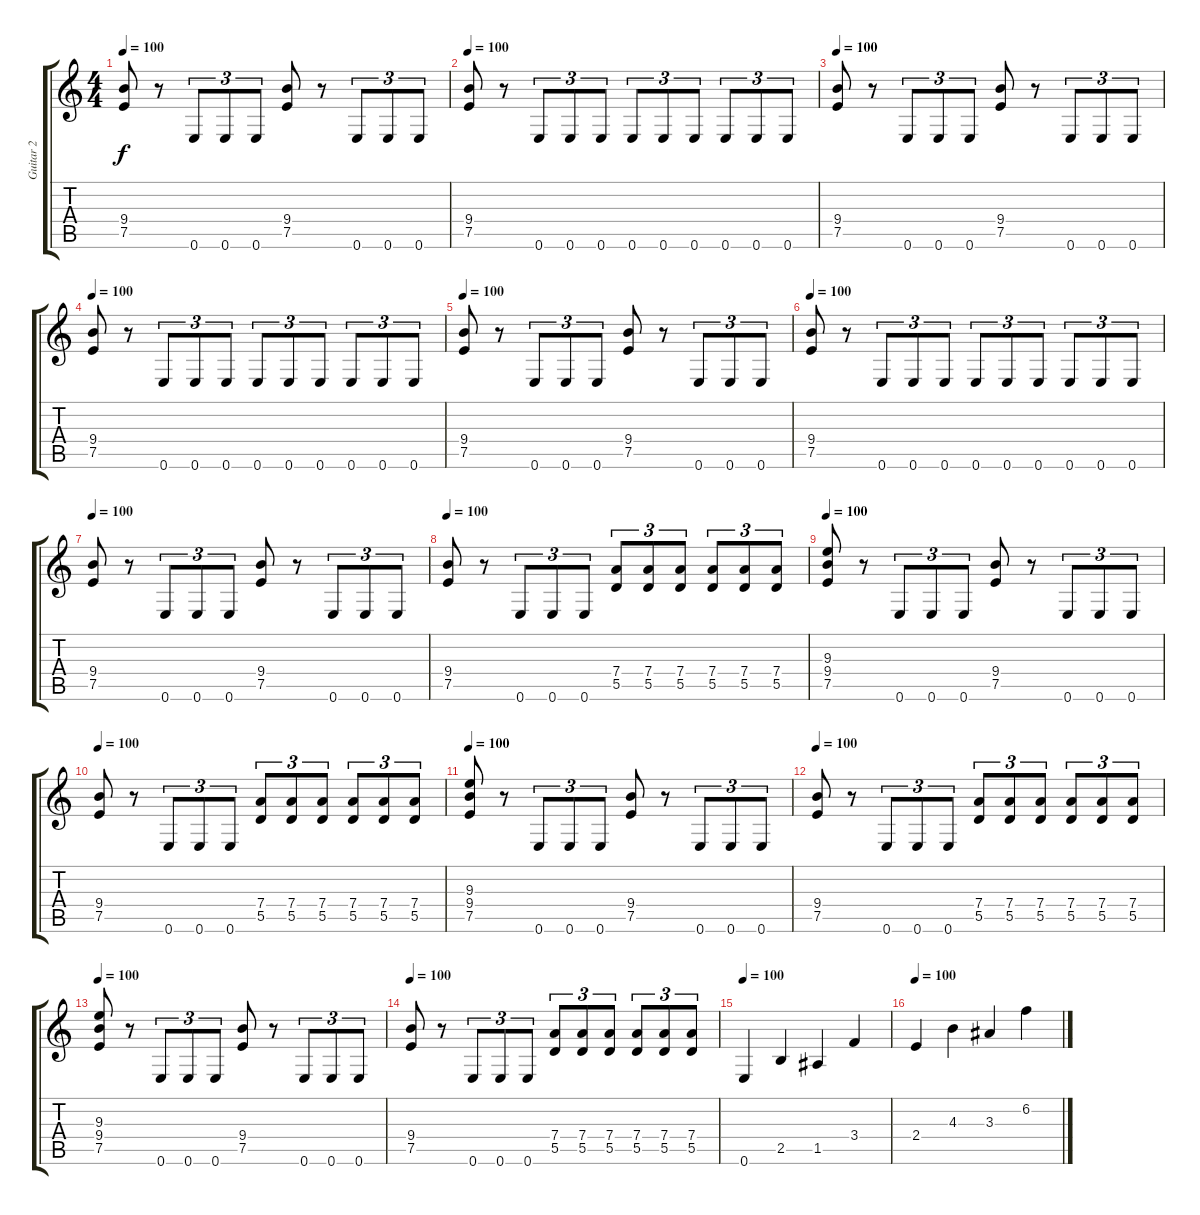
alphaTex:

\track ("Guitar 2" "Guitar 2") {instrument distortionguitar}
\staff {score tabs}
\tuning (E4 B3 G3 D3 A2 E2) {hide}
\ts (4 4)
\tempo 100
\clef g2
\ks c
(9.4 7.5).8{dy f} r.8 0.6.8{tu (3 2)} 0.6.8{tu (3 2)} 0.6.8{tu (3 2)} (9.4 7.5).8 r.8 0.6.8{tu (3 2)} 0.6.8{tu (3 2)} 0.6.8{tu (3 2)} |
\tempo 100
(9.4 7.5).8 r.8 0.6.8{tu (3 2)} 0.6.8{tu (3 2)} 0.6.8{tu (3 2)} 0.6.8{tu (3 2)} 0.6.8{tu (3 2)} 0.6.8{tu (3 2)} 0.6.8{tu (3 2)} 0.6.8{tu (3 2)} 0.6.8{tu (3 2)} |
\tempo 100
(9.4 7.5).8 r.8 0.6.8{tu (3 2)} 0.6.8{tu (3 2)} 0.6.8{tu (3 2)} (9.4 7.5).8 r.8 0.6.8{tu (3 2)} 0.6.8{tu (3 2)} 0.6.8{tu (3 2)} |
\tempo 100
(9.4 7.5).8 r.8 0.6.8{tu (3 2)} 0.6.8{tu (3 2)} 0.6.8{tu (3 2)} 0.6.8{tu (3 2)} 0.6.8{tu (3 2)} 0.6.8{tu (3 2)} 0.6.8{tu (3 2)} 0.6.8{tu (3 2)} 0.6.8{tu (3 2)} |
\tempo 100
(9.4 7.5).8 r.8 0.6.8{tu (3 2)} 0.6.8{tu (3 2)} 0.6.8{tu (3 2)} (9.4 7.5).8 r.8 0.6.8{tu (3 2)} 0.6.8{tu (3 2)} 0.6.8{tu (3 2)} |
\tempo 100
(9.4 7.5).8 r.8 0.6.8{tu (3 2)} 0.6.8{tu (3 2)} 0.6.8{tu (3 2)} 0.6.8{tu (3 2)} 0.6.8{tu (3 2)} 0.6.8{tu (3 2)} 0.6.8{tu (3 2)} 0.6.8{tu (3 2)} 0.6.8{tu (3 2)} |
\tempo 100
(9.4 7.5).8 r.8 0.6.8{tu (3 2)} 0.6.8{tu (3 2)} 0.6.8{tu (3 2)} (9.4 7.5).8 r.8 0.6.8{tu (3 2)} 0.6.8{tu (3 2)} 0.6.8{tu (3 2)} |
\tempo 100
(9.4 7.5).8 r.8 0.6.8{tu (3 2)} 0.6.8{tu (3 2)} 0.6.8{tu (3 2)} (7.4 5.5).8{tu (3 2)} (7.4 5.5).8{tu (3 2)} (7.4 5.5).8{tu (3 2)} (7.4 5.5).8{tu (3 2)} (7.4 5.5).8{tu (3 2)} (7.4 5.5).8{tu (3 2)} |
\tempo 100
(9.3 9.4 7.5).8 r.8 0.6.8{tu (3 2)} 0.6.8{tu (3 2)} 0.6.8{tu (3 2)} (9.4 7.5).8 r.8 0.6.8{tu (3 2)} 0.6.8{tu (3 2)} 0.6.8{tu (3 2)} |
\tempo 100
(9.4 7.5).8 r.8 0.6.8{tu (3 2)} 0.6.8{tu (3 2)} 0.6.8{tu (3 2)} (7.4 5.5).8{tu (3 2)} (7.4 5.5).8{tu (3 2)} (7.4 5.5).8{tu (3 2)} (7.4 5.5).8{tu (3 2)} (7.4 5.5).8{tu (3 2)} (7.4 5.5).8{tu (3 2)} |
\tempo 100
(9.3 9.4 7.5).8 r.8 0.6.8{tu (3 2)} 0.6.8{tu (3 2)} 0.6.8{tu (3 2)} (9.4 7.5).8 r.8 0.6.8{tu (3 2)} 0.6.8{tu (3 2)} 0.6.8{tu (3 2)} |
\tempo 100
(9.4 7.5).8 r.8 0.6.8{tu (3 2)} 0.6.8{tu (3 2)} 0.6.8{tu (3 2)} (7.4 5.5).8{tu (3 2)} (7.4 5.5).8{tu (3 2)} (7.4 5.5).8{tu (3 2)} (7.4 5.5).8{tu (3 2)} (7.4 5.5).8{tu (3 2)} (7.4 5.5).8{tu (3 2)} |
\tempo 100
(9.3 9.4 7.5).8 r.8 0.6.8{tu (3 2)} 0.6.8{tu (3 2)} 0.6.8{tu (3 2)} (9.4 7.5).8 r.8 0.6.8{tu (3 2)} 0.6.8{tu (3 2)} 0.6.8{tu (3 2)} |
\tempo 100
(9.4 7.5).8 r.8 0.6.8{tu (3 2)} 0.6.8{tu (3 2)} 0.6.8{tu (3 2)} (7.4 5.5).8{tu (3 2)} (7.4 5.5).8{tu (3 2)} (7.4 5.5).8{tu (3 2)} (7.4 5.5).8{tu (3 2)} (7.4 5.5).8{tu (3 2)} (7.4 5.5).8{tu (3 2)} |
\tempo 100
0.6.4 2.5.4 1.5.4 3.4.4 |
\tempo 100
2.4.4 4.3.4 3.3.4 6.2.4
